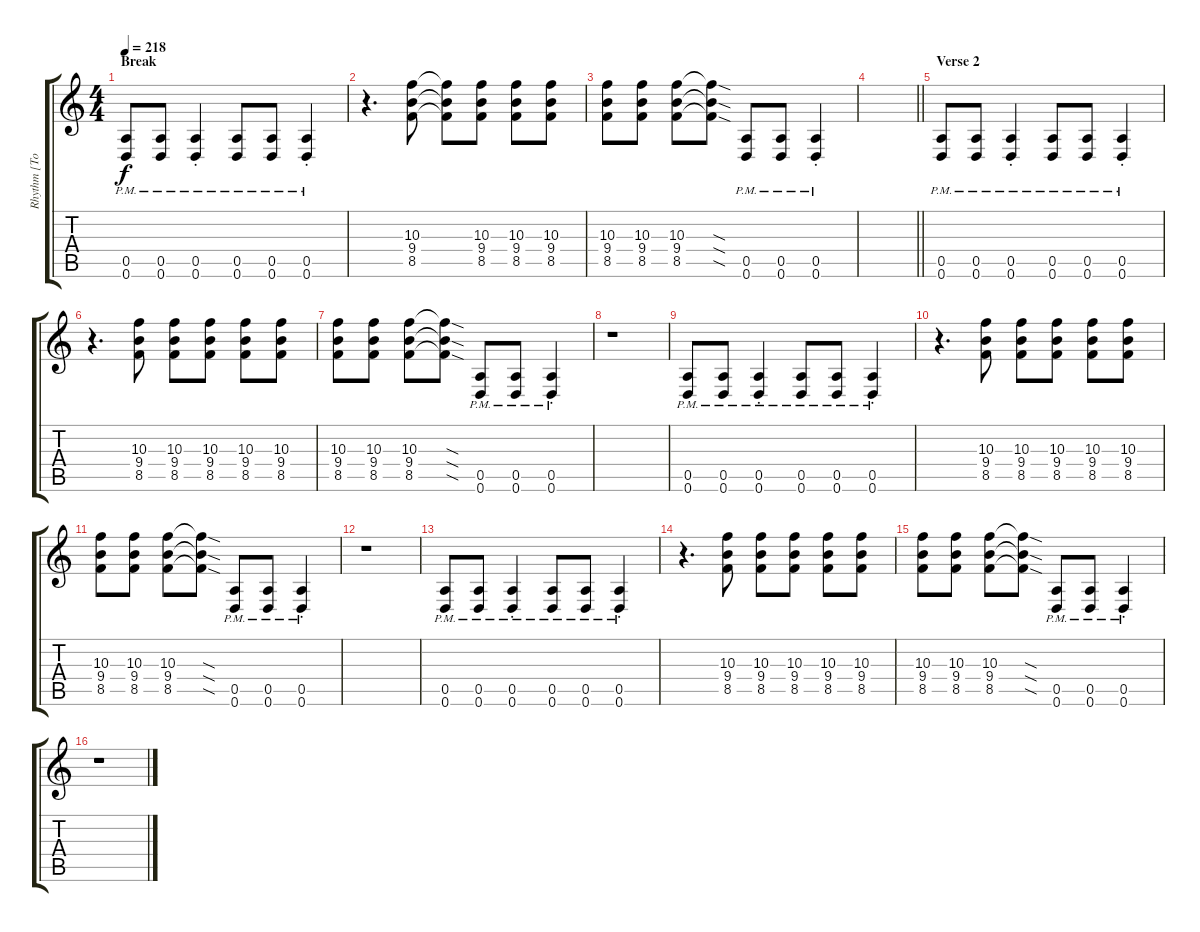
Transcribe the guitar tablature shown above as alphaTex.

\track ("Rhythm [Tony Rombola]" "Rhythm [To") {instrument distortionguitar}
\staff {score tabs}
\tuning (E4 B3 G3 D3 A2 D2) {hide}
\ts (4 4)
\section ("" "Break")
\tempo 218
\clef g2
\ks c
(0.5{pm} 0.6{pm}).8{dy f} (0.5{pm} 0.6{pm}).8 (0.5{pm st} 0.6{pm st}).4 (0.5{pm} 0.6{pm}).8 (0.5{pm} 0.6{pm}).8 (0.5{pm st} 0.6{pm st}).4 |
r.4{d} (10.3 9.4 8.5).8 (10.3{t} 9.4{t} 8.5{t}).8 (10.3 9.4 8.5).8 (10.3 9.4 8.5).8 (10.3 9.4 8.5).8 |
(10.3 9.4 8.5).8 (10.3 9.4 8.5).8 (10.3 9.4 8.5).8 (10.3{sod t} 9.4{sod t} 8.5{sod t}).8 (0.5{pm} 0.6{pm}).8 (0.5{pm} 0.6{pm}).8 (0.5{pm st} 0.6{pm st}).4 |
\barLineRight lightlight
|
\section ("" "Verse 2 ")
(0.5{pm} 0.6{pm}).8 (0.5{pm} 0.6{pm}).8 (0.5{pm st} 0.6{pm st}).4 (0.5{pm} 0.6{pm}).8 (0.5{pm} 0.6{pm}).8 (0.5{pm st} 0.6{pm st}).4 |
r.4{d} (10.3 9.4 8.5).8 (10.3 9.4 8.5).8 (10.3 9.4 8.5).8 (10.3 9.4 8.5).8 (10.3 9.4 8.5).8 |
(10.3 9.4 8.5).8 (10.3 9.4 8.5).8 (10.3 9.4 8.5).8 (10.3{sod t} 9.4{sod t} 8.5{sod t}).8 (0.5{pm} 0.6{pm}).8 (0.5{pm} 0.6{pm}).8 (0.5{pm st} 0.6{pm st}).4 |
r.1 |
(0.5{pm} 0.6{pm}).8 (0.5{pm} 0.6{pm}).8 (0.5{pm st} 0.6{pm st}).4 (0.5{pm} 0.6{pm}).8 (0.5{pm} 0.6{pm}).8 (0.5{pm st} 0.6{pm st}).4 |
r.4{d} (10.3 9.4 8.5).8 (10.3 9.4 8.5).8 (10.3 9.4 8.5).8 (10.3 9.4 8.5).8 (10.3 9.4 8.5).8 |
(10.3 9.4 8.5).8 (10.3 9.4 8.5).8 (10.3 9.4 8.5).8 (10.3{sod t} 9.4{sod t} 8.5{sod t}).8 (0.5{pm} 0.6{pm}).8 (0.5{pm} 0.6{pm}).8 (0.5{pm st} 0.6{pm st}).4 |
r.1 |
(0.5{pm} 0.6{pm}).8 (0.5{pm} 0.6{pm}).8 (0.5{pm st} 0.6{pm st}).4 (0.5{pm} 0.6{pm}).8 (0.5{pm} 0.6{pm}).8 (0.5{pm st} 0.6{pm st}).4 |
r.4{d} (10.3 9.4 8.5).8 (10.3 9.4 8.5).8 (10.3 9.4 8.5).8 (10.3 9.4 8.5).8 (10.3 9.4 8.5).8 |
(10.3 9.4 8.5).8 (10.3 9.4 8.5).8 (10.3 9.4 8.5).8 (10.3{sod t} 9.4{sod t} 8.5{sod t}).8 (0.5{pm} 0.6{pm}).8 (0.5{pm} 0.6{pm}).8 (0.5{pm st} 0.6{pm st}).4 |
r.1
